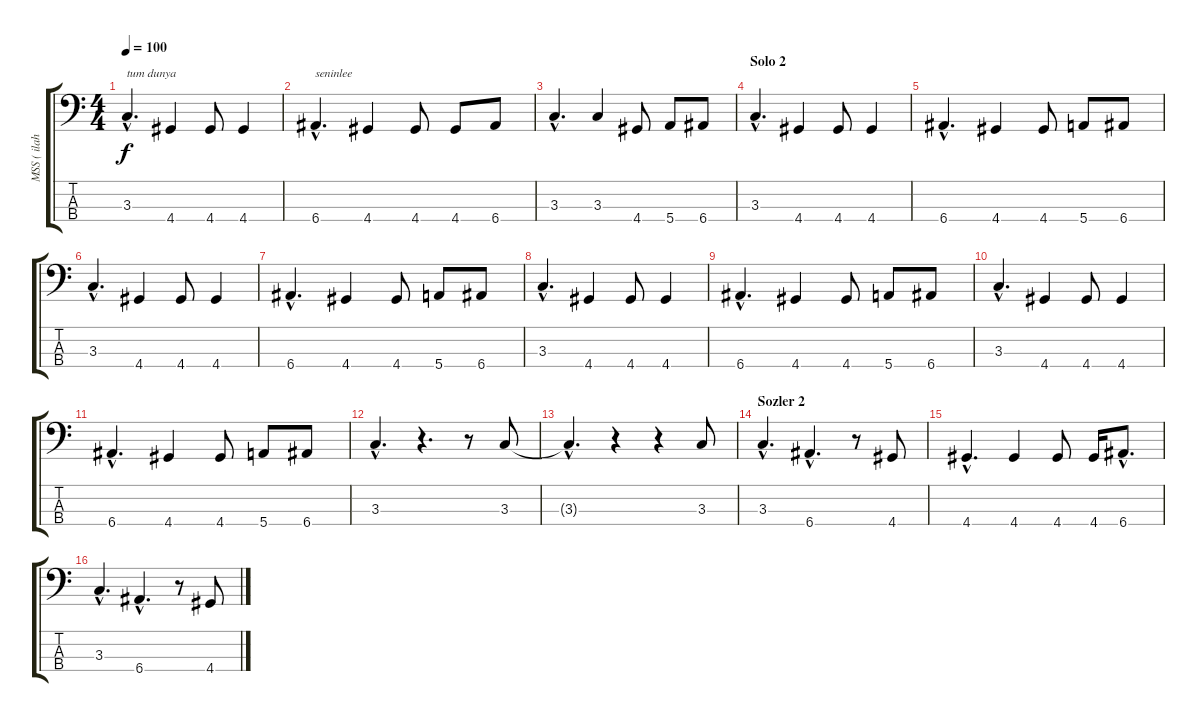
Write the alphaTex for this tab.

\track ("MSS ( ilah )" "MSS ( ilah") {instrument electricbassfinger}
\staff {score tabs}
\tuning (G2 D2 A1 E1) {hide}
\ts (4 4)
\tempo 100
\clef f4
\ks c
3.3{hac}.4{d txt "tum dunya" dy f} 4.4.4 4.4.8 4.4.4 |
6.4{hac}.4{d txt "seninlee"} 4.4.4 4.4.8 4.4.8 6.4.8 |
3.3{hac}.4{d} 3.3.4 4.4.8 5.4.8 6.4.8 |
\section ("" "Solo 2")
3.3{hac}.4{d} 4.4.4 4.4.8 4.4.4 |
6.4{hac}.4{d} 4.4.4 4.4.8 5.4.8 6.4.8 |
3.3{hac}.4{d} 4.4.4 4.4.8 4.4.4 |
6.4{hac}.4{d} 4.4.4 4.4.8 5.4.8 6.4.8 |
3.3{hac}.4{d} 4.4.4 4.4.8 4.4.4 |
6.4{hac}.4{d} 4.4.4 4.4.8 5.4.8 6.4.8 |
3.3{hac}.4{d} 4.4.4 4.4.8 4.4.4 |
6.4{hac}.4{d} 4.4.4 4.4.8 5.4.8 6.4.8 |
3.3{hac}.4{d} r.4{d} r.8 3.3.8 |
3.3{hac t}.4{d} r.4 r.4 3.3.8 |
\section ("" "Sozler 2")
3.3{hac}.4{d} 6.4{hac}.4{d} r.8 4.4.8 |
4.4{hac}.4{d} 4.4.4 4.4.8 4.4.16 6.4{hac}.8{d} |
3.3{hac}.4{d} 6.4{hac}.4{d} r.8 4.4.8
